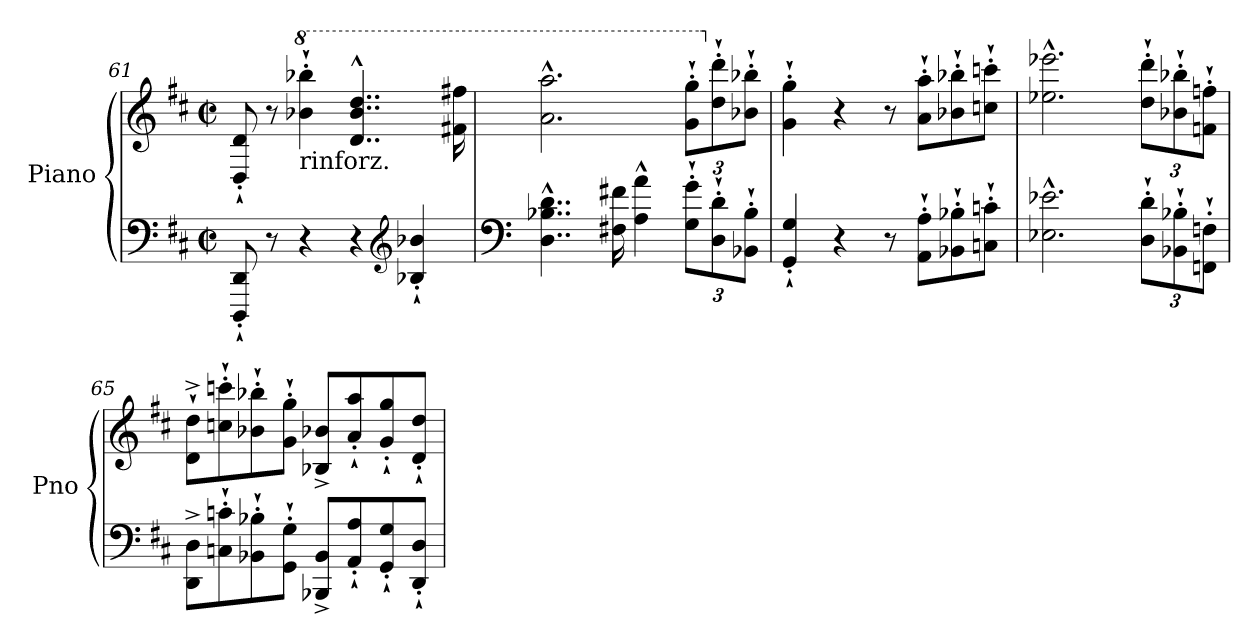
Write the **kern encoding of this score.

**kern	**kern
*part1	*part1
*staff2	*staff1
*I"Piano	*
*I'Pno	*
*clefF4	*clefG2
*k[f#c#]	*k[f#c#]
*M4/4	*M4/4
*met(c|)	*met(c|)
=61	=61
8DDD/'` 8DD/'`	8D/'` 8d/'`
8r	8r
*	*8va
!	!LO:TX:b:t=rinforz.
4r	4bb-X\'` 4bbb-X\'`
4r	4..dd/^^ 4..bb-/^^ 4..ddd/^^
*clefG2	*
4B-X/'` 4b-X/'`	.
.	16ff#X\ 16fff#X\
!!LO:LB:g=z
=62	=62
*clefF4	*
4..D\^^ 4..B-X\^^ 4..d\^^	2.aa\^^ 2.aaa\^^
16F#X\ 16f#X\	.
4A\^^ 4a\^^	.
*Xbrackettup	*Xbrackettup
12G\'` 12g\'`L	12gg\'` 12ggg\'`L
*	*X8va
12D\'` 12d\'`	12dd\'` 12ddd\'`
12BB-X\'` 12B-\'`J	12b-X\'` 12bb-X\'`J
=63	=63
4GG/'` 4G/'`	4g\'` 4gg\'`
4r	4r
8r	8r
8AA\'` 8A\'`L	8a\'` 8aa\'`L
8BB-X\'` 8B-X\'`	8b-X\'` 8bb-X\'`
8Cn\'` 8cn\'`J	8ccn\'` 8cccn\'`J
=64	=64
2.E-X\^^ 2.e-X\^^	2.ee-X\^^ 2.eee-X\^^
12D\'` 12d\'`L	12dd\'` 12ddd\'`L
12BB-X\'` 12B-X\'`	12b-X\'` 12bb-X\'`
12FFn\'` 12Fn\'`J	12fn\'` 12ffn\'`J
=65	=65
8DD\^ 8D\^L	8d\`^ 8dd\`^L
8Cn\'` 8cn\'`	8ccn\'` 8cccn\'`
8BB-X\'` 8B-X\'`	8b-X\'` 8bb-X\'`
8GG\'` 8G\'`J	8g\'` 8gg\'`J
8BBB-X/^ 8BB-/^L	8B-X/^ 8b-X/^L
8AA/'` 8A/'`	8a/'` 8aa/'`
8GG/'` 8G/'`	8g/'` 8gg/'`
8DD/'` 8D/'`J	8d/'` 8dd/'`J
=	=
*-	*-
